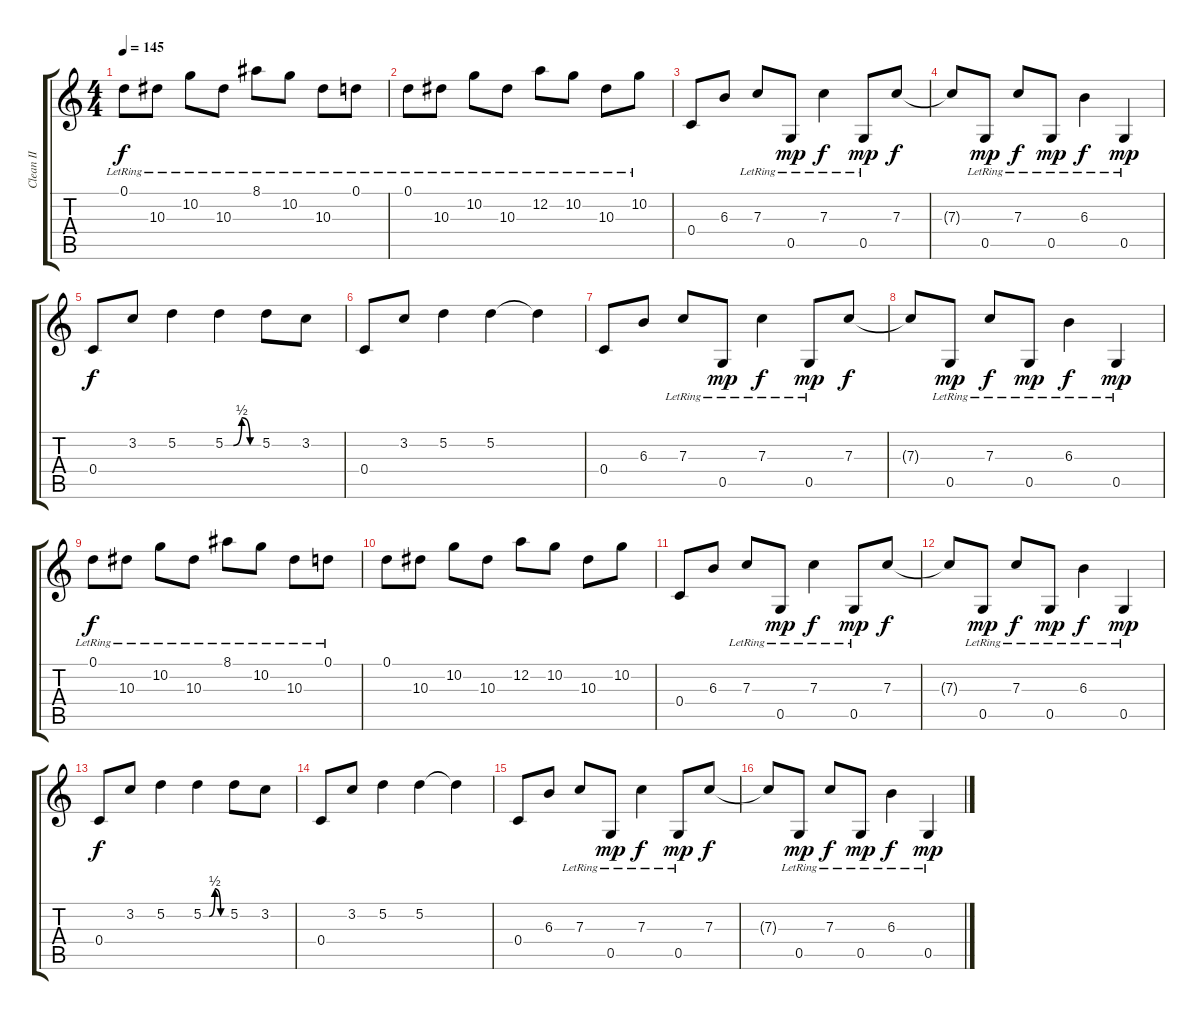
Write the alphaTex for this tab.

\track ("Clean II" "Clean II") {instrument electricguitarclean}
\staff {score tabs}
\tuning (D4 A3 F3 C3 G2 C2) {hide}
\ts (4 4)
\tempo 145
\clef g2
\ks c
0.1{lr}.8{dy f} 10.3{lr}.8 10.2{lr}.8 10.3{lr}.8 8.1{lr}.8 10.2{lr}.8 10.3{lr}.8 0.1{lr}.8 |
0.1{lr}.8 10.3{lr}.8 10.2{lr}.8 10.3{lr}.8 12.2{lr}.8 10.2{lr}.8 10.3{lr}.8 10.2{lr}.8 |
0.4.8 6.3.8 7.3{lr}.8 0.5{lr}.8{dy mp} 7.3{lr}.4{dy f} 0.5{lr}.8{dy mp} 7.3.8{dy f} |
7.3{t}.8 0.5{lr}.8{dy mp} 7.3{lr}.8{dy f} 0.5{lr}.8{dy mp} 6.3{lr}.4{dy f} 0.5{lr}.4{dy mp} |
0.4.8{dy f} 3.2.8 5.2.4 5.2{be (custom 0 0 15 0 30 2 45 0 60 0)}.4 5.2.8 3.2.8 |
0.4.8 3.2.8 5.2.4 5.2.4 5.2{t}.4 |
0.4.8 6.3.8 7.3{lr}.8 0.5{lr}.8{dy mp} 7.3{lr}.4{dy f} 0.5{lr}.8{dy mp} 7.3.8{dy f} |
7.3{t}.8 0.5{lr}.8{dy mp} 7.3{lr}.8{dy f} 0.5{lr}.8{dy mp} 6.3{lr}.4{dy f} 0.5{lr}.4{dy mp} |
0.1{lr}.8{dy f} 10.3{lr}.8 10.2{lr}.8 10.3{lr}.8 8.1{lr}.8 10.2{lr}.8 10.3{lr}.8 0.1{lr}.8 |
0.1.8 10.3.8 10.2.8 10.3.8 12.2.8 10.2.8 10.3.8 10.2.8 |
0.4.8 6.3.8 7.3{lr}.8 0.5{lr}.8{dy mp} 7.3{lr}.4{dy f} 0.5{lr}.8{dy mp} 7.3.8{dy f} |
7.3{t}.8 0.5{lr}.8{dy mp} 7.3{lr}.8{dy f} 0.5{lr}.8{dy mp} 6.3{lr}.4{dy f} 0.5{lr}.4{dy mp} |
0.4.8{dy f} 3.2.8 5.2.4 5.2{be (custom 0 0 15 0 30 2 45 0 60 0)}.4 5.2.8 3.2.8 |
0.4.8 3.2.8 5.2.4 5.2.4 5.2{t}.4 |
0.4.8 6.3.8 7.3{lr}.8 0.5{lr}.8{dy mp} 7.3{lr}.4{dy f} 0.5{lr}.8{dy mp} 7.3.8{dy f} |
7.3{t}.8 0.5{lr}.8{dy mp} 7.3{lr}.8{dy f} 0.5{lr}.8{dy mp} 6.3{lr}.4{dy f} 0.5{lr}.4{dy mp}
